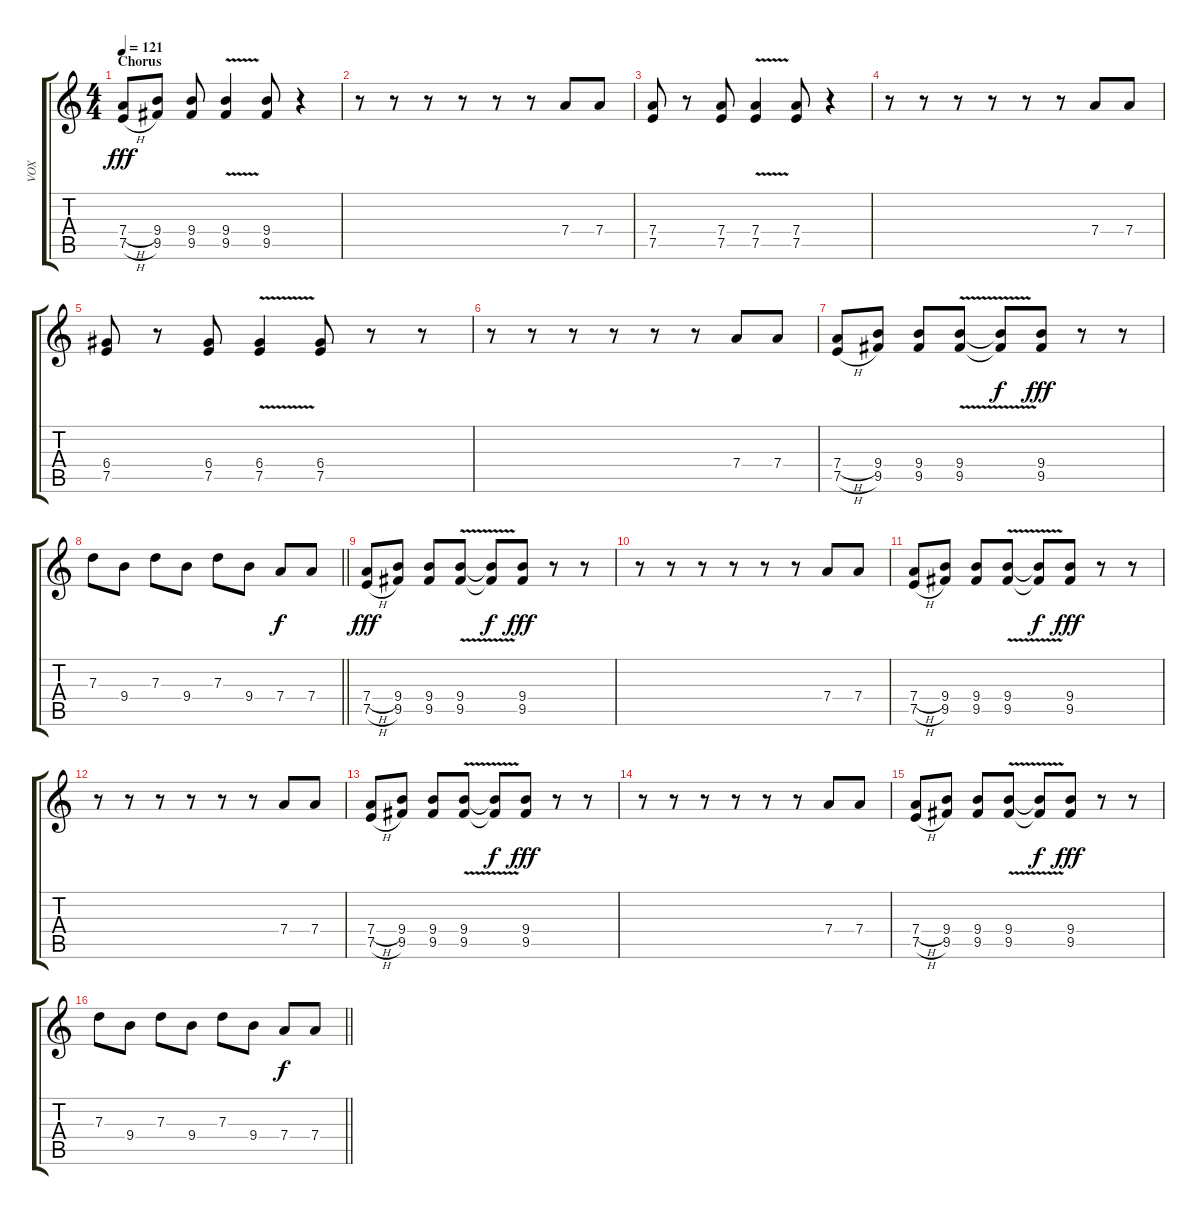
\track ("VOX" "VOX") {instrument electricguitarclean}
\staff {score tabs}
\tuning (E4 B3 G3 D3 A2 E2) {hide}
\ts (4 4)
\section ("" "Chorus")
\tempo 121
\clef g2
\ks c
(7.4{h} 7.5{h}).8{dy fff} (9.4 9.5).8 (9.4 9.5).8 (9.4{v} 9.5{v}).4 (9.4 9.5).8 r.4 |
r.8 r.8 r.8 r.8 r.8 r.8 7.4.8 7.4.8 |
(7.4 7.5).8 r.8 (7.4 7.5).8 (7.4{v} 7.5{v}).4 (7.4 7.5).8 r.4 |
r.8 r.8 r.8 r.8 r.8 r.8 7.4.8 7.4.8 |
(6.4 7.5).8 r.8 (6.4 7.5).8 (6.4{v} 7.5{v}).4 (6.4 7.5).8 r.8 r.8 |
r.8 r.8 r.8 r.8 r.8 r.8 7.4.8 7.4.8 |
(7.4{h} 7.5{h}).8 (9.4 9.5).8 (9.4 9.5).8 (9.4{v} 9.5{v}).8 (9.4{t} 9.5{t}).8{dy f} (9.4 9.5).8{dy fff} r.8 r.8 |
\barLineRight lightlight
7.3.8 9.4.8 7.3.8 9.4.8 7.3.8 9.4.8 7.4.8{dy f} 7.4.8 |
(7.4{h} 7.5{h}).8{dy fff} (9.4 9.5).8 (9.4 9.5).8 (9.4{v} 9.5{v}).8 (9.4{t} 9.5{t}).8{dy f} (9.4 9.5).8{dy fff} r.8 r.8 |
r.8 r.8 r.8 r.8 r.8 r.8 7.4.8 7.4.8 |
(7.4{h} 7.5{h}).8 (9.4 9.5).8 (9.4 9.5).8 (9.4{v} 9.5{v}).8 (9.4{t} 9.5{t}).8{dy f} (9.4 9.5).8{dy fff} r.8 r.8 |
r.8 r.8 r.8 r.8 r.8 r.8 7.4.8 7.4.8 |
(7.4{h} 7.5{h}).8 (9.4 9.5).8 (9.4 9.5).8 (9.4{v} 9.5{v}).8 (9.4{t} 9.5{t}).8{dy f} (9.4 9.5).8{dy fff} r.8 r.8 |
r.8 r.8 r.8 r.8 r.8 r.8 7.4.8 7.4.8 |
(7.4{h} 7.5{h}).8 (9.4 9.5).8 (9.4 9.5).8 (9.4{v} 9.5{v}).8 (9.4{t} 9.5{t}).8{dy f} (9.4 9.5).8{dy fff} r.8 r.8 |
\barLineRight lightlight
7.3.8 9.4.8 7.3.8 9.4.8 7.3.8 9.4.8 7.4.8{dy f} 7.4.8
